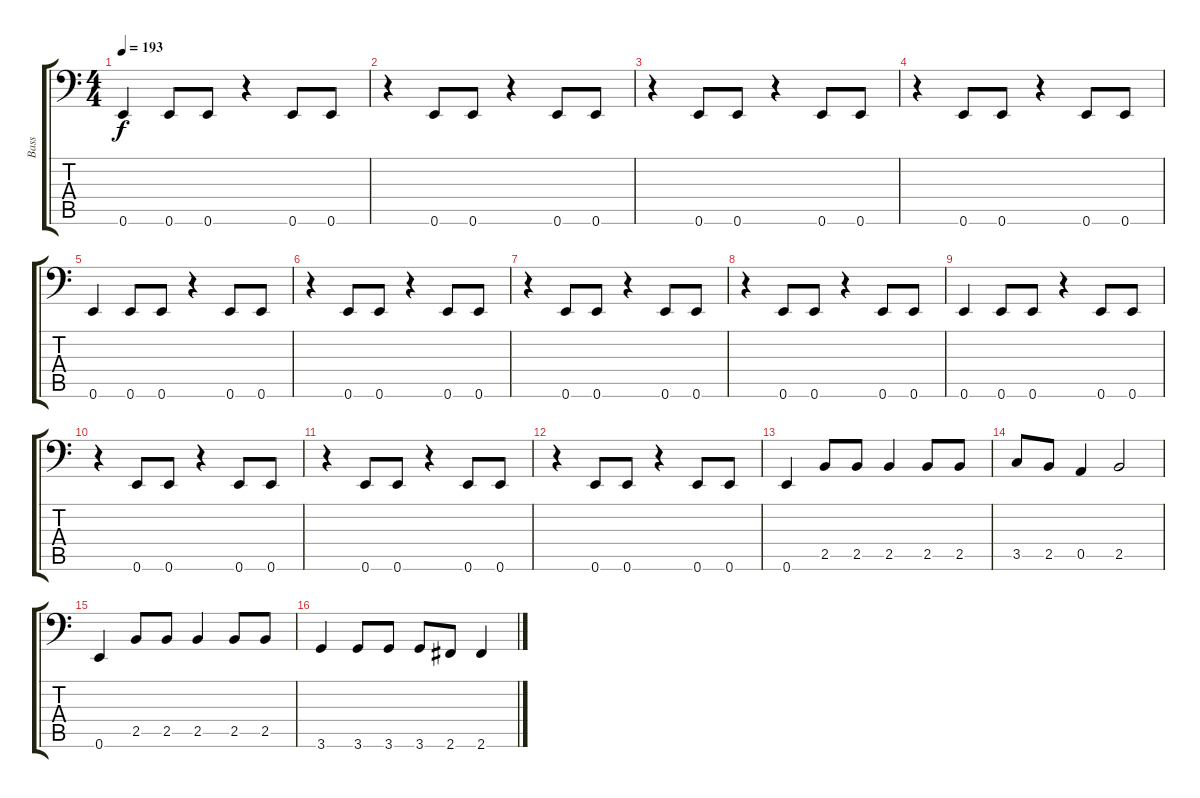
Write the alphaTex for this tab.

\track ("Bass" "Bass") {instrument electricbasspick}
\staff {score tabs}
\tuning (E3 B2 G2 D2 A1 E1) {hide}
\ts (4 4)
\tempo 193
\clef f4
\ks c
0.6.4{dy f} 0.6.8 0.6.8 r.4 0.6.8 0.6.8 |
r.4 0.6.8 0.6.8 r.4 0.6.8 0.6.8 |
r.4 0.6.8 0.6.8 r.4 0.6.8 0.6.8 |
r.4 0.6.8 0.6.8 r.4 0.6.8 0.6.8 |
0.6.4 0.6.8 0.6.8 r.4 0.6.8 0.6.8 |
r.4 0.6.8 0.6.8 r.4 0.6.8 0.6.8 |
r.4 0.6.8 0.6.8 r.4 0.6.8 0.6.8 |
r.4 0.6.8 0.6.8 r.4 0.6.8 0.6.8 |
0.6.4 0.6.8 0.6.8 r.4 0.6.8 0.6.8 |
r.4 0.6.8 0.6.8 r.4 0.6.8 0.6.8 |
r.4 0.6.8 0.6.8 r.4 0.6.8 0.6.8 |
r.4 0.6.8 0.6.8 r.4 0.6.8 0.6.8 |
0.6.4 2.5.8 2.5.8 2.5.4 2.5.8 2.5.8 |
3.5.8 2.5.8 0.5.4 2.5.2 |
0.6.4 2.5.8 2.5.8 2.5.4 2.5.8 2.5.8 |
3.6.4 3.6.8 3.6.8 3.6.8 2.6.8 2.6.4
